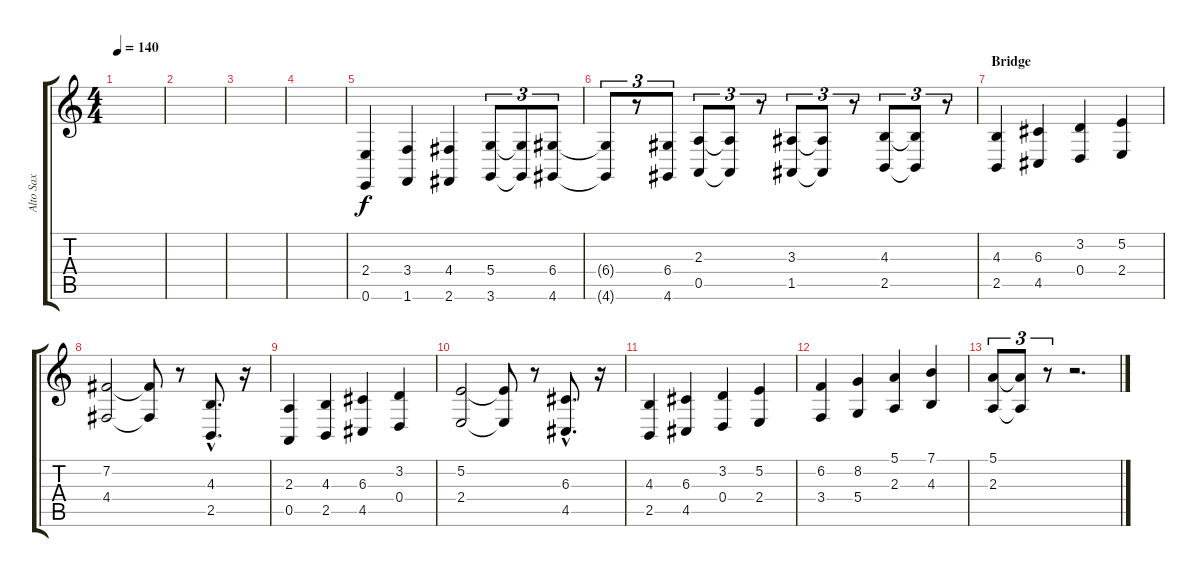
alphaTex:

\track ("Alto Sax" "Alto Sax") {instrument altosax}
\staff {score tabs}
\tuning (E4 B3 G3 D3 A2 E2) {hide}
\ts (4 4)
\tempo 140
\clef g2
\ks c
|
|
|
|
(2.4 0.6).4 (3.4 1.6).4 (4.4 2.6).4 (5.4 3.6).8{tu (3 2)} (5.4{t} 3.6{t}).8{tu (3 2)} (6.4 4.6).8{tu (3 2)} |
(6.4{t} 4.6{t}).8{tu (3 2)} r.8{tu (3 2)} (6.4 4.6).8{tu (3 2)} (2.3 0.5).8{tu (3 2)} (2.3{t} 0.5{t}).8{tu (3 2)} r.8{tu (3 2)} (3.3 1.5).8{tu (3 2)} (3.3{t} 1.5{t}).8{tu (3 2)} r.8{tu (3 2)} (4.3 2.5).8{tu (3 2)} (4.3{t} 2.5{t}).8{tu (3 2)} r.8{tu (3 2)} |
\section ("" "Bridge")
(4.3 2.5).4 (6.3 4.5).4 (3.2 0.4).4 (5.2 2.4).4 |
(7.2 4.4).2 (7.2{t} 4.4{t}).8 r.8 (4.3{hac} 2.5{hac}).8{d} r.16 |
(2.3 0.5).4 (4.3 2.5).4 (6.3 4.5).4 (3.2 0.4).4 |
(5.2 2.4).2 (5.2{t} 2.4{t}).8 r.8 (6.3{hac} 4.5{hac}).8{d} r.16 |
(4.3 2.5).4 (6.3 4.5).4 (3.2 0.4).4 (5.2 2.4).4 |
(6.2 3.4).4 (8.2 5.4).4 (5.1 2.3).4 (7.1 4.3).4 |
(5.1 2.3).8{tu (3 2)} (5.1{t} 2.3{t}).8{tu (3 2)} r.8{tu (3 2)} r.2{d}
